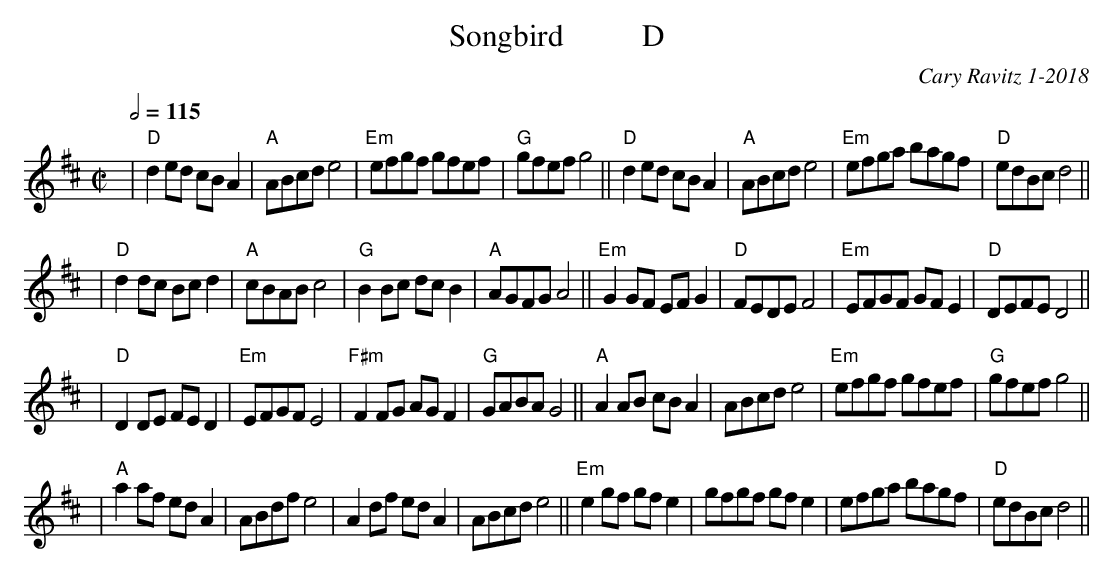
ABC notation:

X:1
T: Songbird          D
C: Cary Ravitz 1-2018
M: C|
L: 1/8
Q: 1/2=115
K: D
| "D" d2 ed cB A2 | "A" ABcd e4 | "Em" efgf gfef | "G" gfef g4 || "D"d2 ed cB A2 | "A" ABcd e4| "Em"efga bagf | "D"edBc d4 ||
| "D" d2 dc Bc  d2 | "A" cBAB  c4 | "G"B2 Bc dc B2 | "A"AGFG A4 || "Em" G2 GF EF G2 | "D"FEDE F4 | "Em"EFGF GFE2 | "D"DEFE D4 ||
| "D" D2 DE FE D2 | "Em"EFGF E4 | "F#m"F2 FG AG F2 | "G" GABA G4 || "A"A2 AB cB A2 | ABcd e4 | "Em" efgf gfef | "G" gfef g4 ||
| "A" a2 af ed A2 |  ABdf e4 | A2df edA2|ABcd e4 || "Em"e2gf gfe2 | gfgf gf e2 | efga bagf | "D"edBc d4 ||
